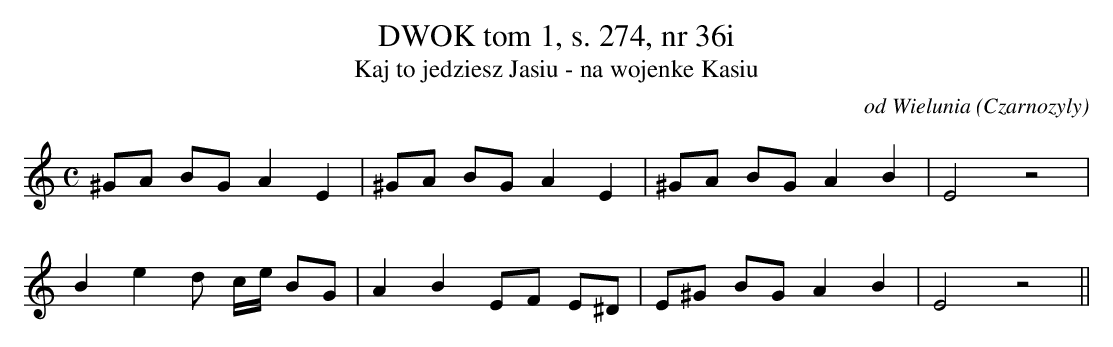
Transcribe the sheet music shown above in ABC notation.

X:1
T: DWOK tom 1, s. 274, nr 36i
T: Kaj to jedziesz Jasiu - na wojenke Kasiu
O: od Wielunia (Czarnozyly)
M: C
L: 1/16
K: C
^G2A2 B2G2A4E4 | ^G2A2 B2G2A4E4 | ^G2A2 B2G2A4B4 | E8z8 |
B4e4d2 ce B2G2 | A4B4E2F2 E2^D2 | E2^G2 B2G2A4B4 | E8z8||
